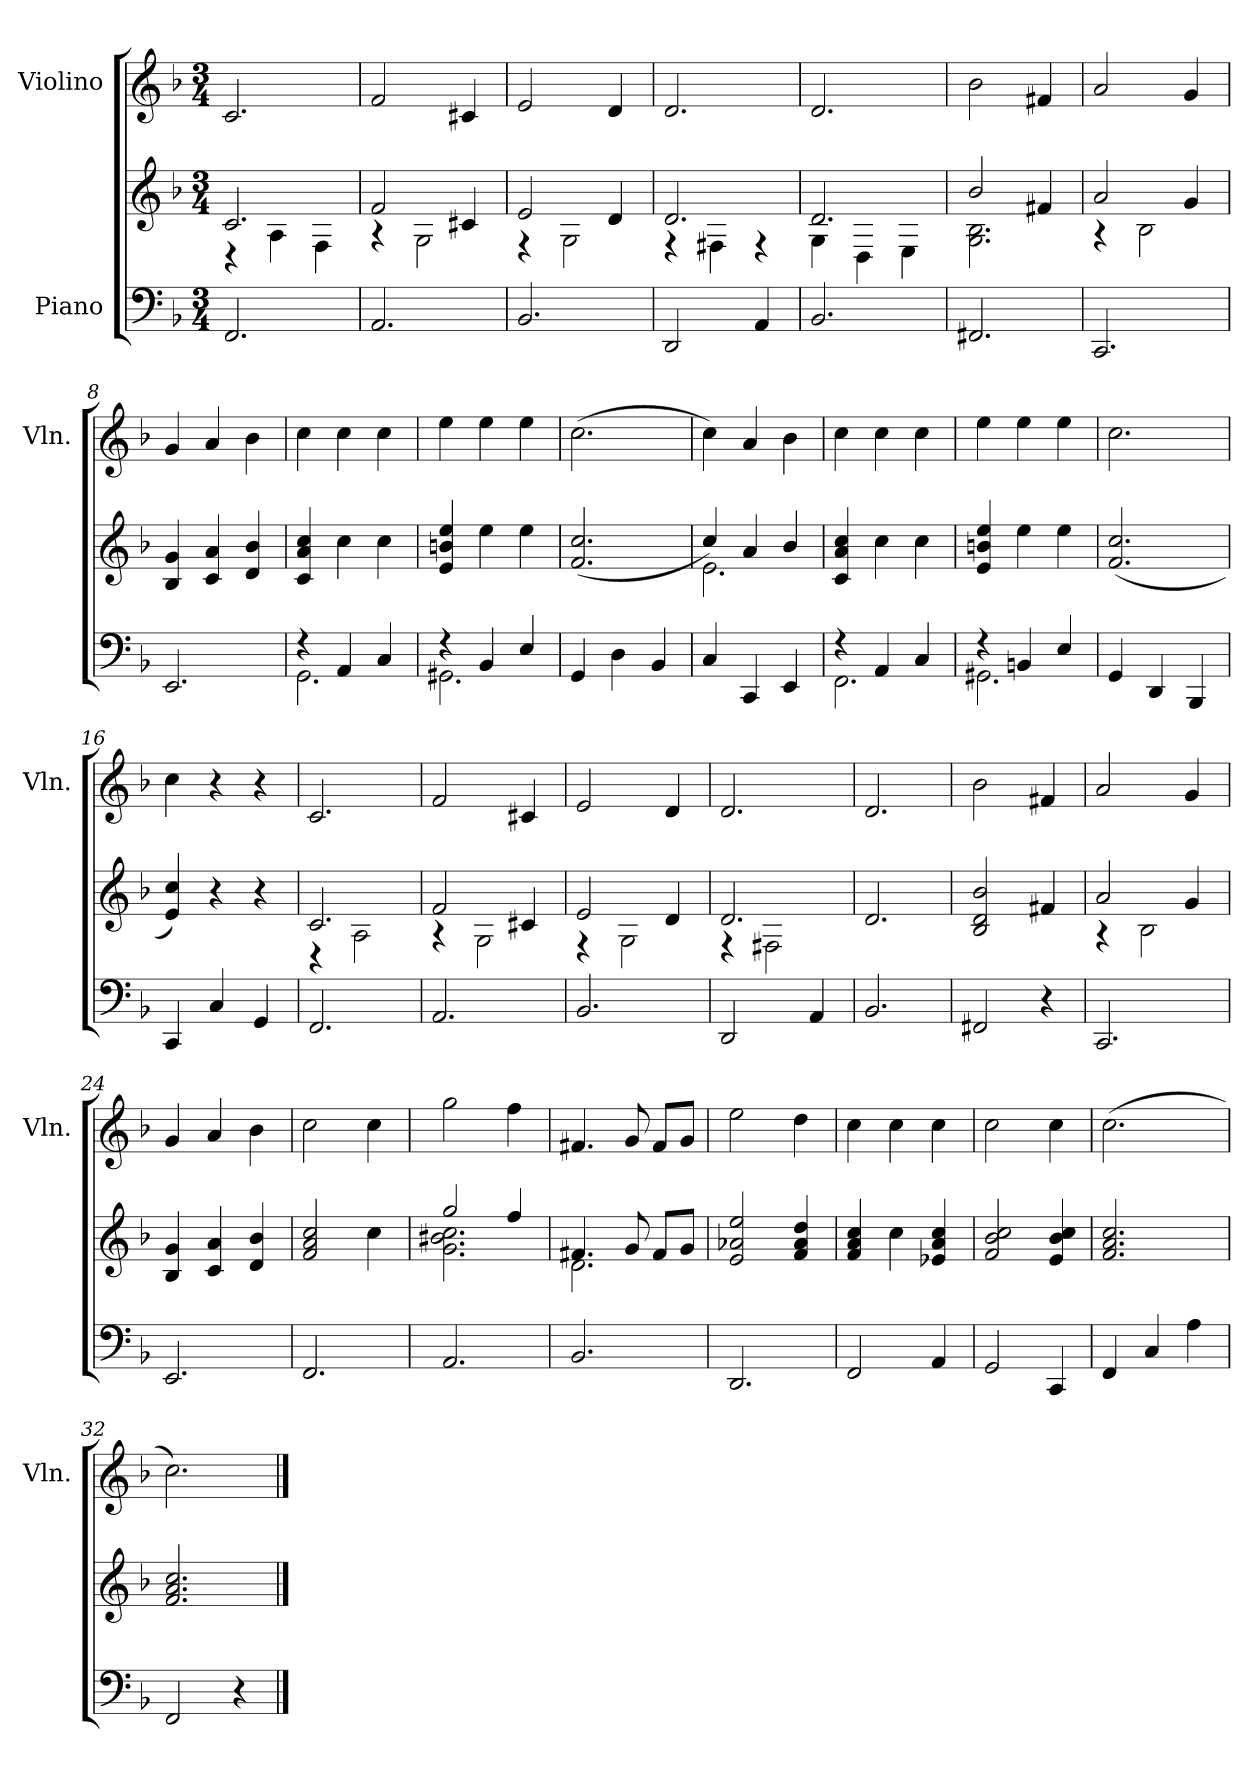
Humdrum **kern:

**kern	**kern	**kern
*part2	*part2	*part1
*staff3	*staff2	*staff1
*I"Piano	*	*I"Violino
*	*	*I'Vln.
*clefF4	*clefG2	*clefG2
*k[b-]	*k[b-]	*k[b-]
*M3/4	*M3/4	*M3/4
=1	=1	=1
*	*^	*
2.FF/	2.c/	4r	2.c/
.	.	4A\	.
.	.	4F\	.
=2	=2	=2	=2
2.AA/	2f/	4r	2f/
.	.	2G\	.
.	4c#X/	.	4c#X/
=3	=3	=3	=3
2.BB-/	2e/	4r	2e/
.	.	2G\	.
.	4d/	.	4d/
=4	=4	=4	=4
2DD/	2.d/	4r	2.d/
.	.	4F#X\	.
4AA/	.	4r	.
!!LO:LB:g=z
=5	=5	=5	=5
2.BB-/	2.d/	4G\	2.d/
.	.	4D\	.
.	.	4E\	.
=6	=6	=6	=6
2.FF#X/	2b-/	2.G\ 2.B-\	2b-\
.	4f#X/	.	4f#X/
=7	=7	=7	=7
2.CC/	2a/	4r	2a/
.	.	2B-\	.
.	4g/	.	4g/
*	*v	*v	*
=8	=8	=8
2.EE/	4B-/ 4g/	4g/
.	4c/ 4a/	4a/
.	4d/ 4b-/	4b-\
!!LO:LB:g=z
=9	=9	=9
*^	*	*
4r	2.GG\	4c/ 4a/ 4cc/	4cc\
4AA/	.	4cc\	4cc\
4C/	.	4cc\	4cc\
=10	=10	=10	=10
4r	2.GG#X\	4e/ 4bn/ 4ee/	4ee\
4BB-/	.	4ee\	4ee\
4E/	.	4ee\	4ee\
*v	*v	*	*
=11	=11	=11
4GG/	(<2.f/ 2.cc/	(>2.cc\
4D\	.	.
4BB-/	.	.
=12	=12	=12
*	*^	*
4C/	4cc/)	2.e\	4cc\)
4CC/	4a/	.	4a/
4EE/	4b-/	.	4b-\
*	*v	*v	*
!!LO:LB:g=z
=13	=13	=13
*^	*	*
4r	2.FF\	4c/ 4a/ 4cc/	4cc\
4AA/	.	4cc\	4cc\
4C/	.	4cc\	4cc\
=14	=14	=14	=14
4r	2.GG#X\	4e/ 4bn/ 4ee/	4ee\
4BBn/	.	4ee\	4ee\
4E/	.	4ee\	4ee\
*v	*v	*	*
=15	=15	=15
4GG/	(<2.f/ 2.cc/	2.cc\
4DD/	.	.
4BBB-/	.	.
=16	=16	=16
4CC/	4e/ 4cc/)	4cc\
4C/	4r	4r
4GG/	4r	4r
!!LO:PB:g=z
=17	=17	=17
*	*^	*
2.FF/	2.c/	4r	2.c/
.	.	2A\	.
=18	=18	=18	=18
2.AA/	2f/	4r	2f/
.	.	2G\	.
.	4c#X/	.	4c#X/
=19	=19	=19	=19
2.BB-/	2e/	4r	2e/
.	.	2G\	.
.	4d/	.	4d/
=20	=20	=20	=20
2DD/	2.d/	4r	2.d/
.	.	2F#X\	.
4AA/	.	.	.
*	*v	*v	*
!!LO:LB:g=z
=21	=21	=21
2.BB-/	2.d/	2.d/
=22	=22	=22
2FF#X/	2B-/ 2d/ 2b-/	2b-\
4r	4f#X/	4f#X/
=23	=23	=23
*	*^	*
2.CC/	2a/	4r	2a/
.	.	2B-\	.
.	4g/	.	4g/
*	*v	*v	*
=24	=24	=24
2.EE/	4B-/ 4g/	4g/
.	4c/ 4a/	4a/
.	4d/ 4b-/	4b-\
!!LO:LB:g=z
=25	=25	=25
2.FF/	2f/ 2a/ 2cc/	2cc\
.	4cc\	4cc\
=26	=26	=26
*	*^	*
2.AA/	2gg/	2.g\ 2.b#X\ 2.cc\	2gg\
.	4ff/	.	4ff\
=27	=27	=27	=27
2.BB-/	4.f#X/	2.d\	4.f#X/
.	8g/	.	8g/
.	8f#/L	.	8f#/L
.	8g/J	.	8g/J
*	*v	*v	*
=28	=28	=28
2.DD/	2e/ 2a-X/ 2ee/	2ee\
.	4f/ 4a-/ 4dd/	4dd\
!!LO:LB:g=z
=29	=29	=29
2FF/	4f/ 4a/ 4cc/	4cc\
.	4cc\	4cc\
4AA/	4e-X/ 4a/ 4cc/	4cc\
=30	=30	=30
2GG/	2f/ 2b-/ 2cc/	2cc\
4CC/	4e/ 4b-/ 4cc/	4cc\
=31	=31	=31
4FF/	2.f/ 2.a/ 2.cc/	(>2.cc\
4C/	.	.
4A\	.	.
=32	=32	=32
2FF/	2.f/ 2.a/ 2.cc/	2.cc\)
4r	.	.
==	==	==
*-	*-	*-
